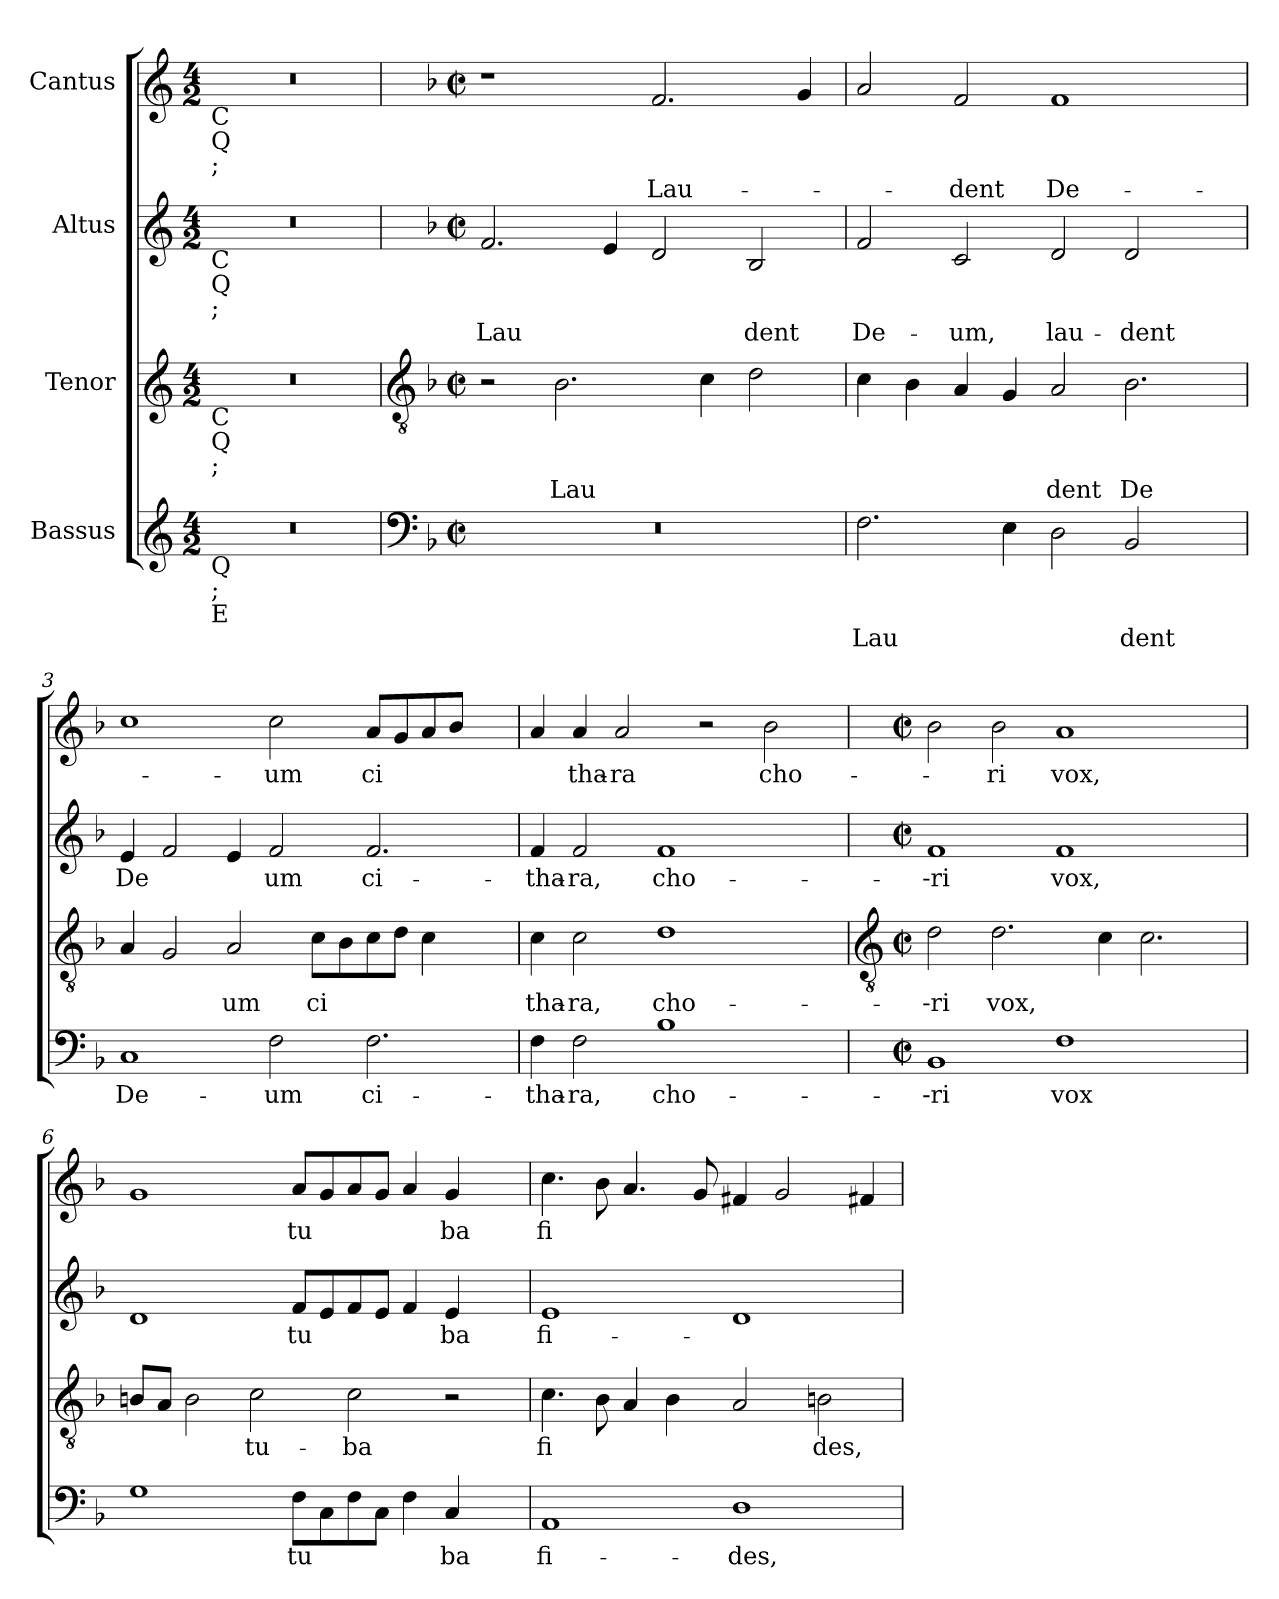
**kern	**text	**kern	**text	**kern	**text	**kern	**text
*part4	*part4	*part3	*part3	*part2	*part2	*part1	*part1
*staff4	*staff4	*staff3	*staff3	*staff2	*staff2	*staff1	*staff1
*I"Bassus	*	*I"Tenor	*	*I"Altus	*	*I"Cantus	*
*clefG2	*	*clefG2	*	*clefG2	*	*clefG2	*
*k[]	*	*k[]	*	*k[]	*	*k[]	*
*C:	*	*C:	*	*C:	*	*C:	*
*M4/2	*	*M4/2	*	*M4/2	*	*M4/2	*
=	=	=	=	=	=	=	=
!	!	!	!	!	!	!LO:TX:b:t=C	!
!	!	!	!	!	!	!LO:TX:b:t=Q	!
!	!	!	!	!	!	!LO:TX:b:t=;	!
!	!	!	!	!LO:TX:b:t=C	!	!	!
!	!	!	!	!LO:TX:b:t=Q	!	!	!
!	!	!	!	!LO:TX:b:t=;	!	!	!
!	!	!LO:TX:b:t=C	!	!	!	!	!
!	!	!LO:TX:b:t=Q	!	!	!	!	!
!	!	!LO:TX:b:t=;	!	!	!	!	!
!LO:TX:b:t=Q	!	!	!	!	!	!	!
!LO:TX:b:t=;	!	!	!	!	!	!	!
!LO:TX:b:t=E	!	!	!	!	!	!	!
0r	.	0r	.	0r	.	0r	.
!!LO:LB:g=z
=1	=1	=1	=1	=1	=1	=1	=1
*clefF4	*	*clefGv2	*	*	*	*	*
*k[b-]	*	*k[b-]	*	*k[b-]	*	*k[b-]	*
*F:	*	*F:	*	*F:	*	*F:	*
*M4/2	*	*M4/2	*	*M4/2	*	*M4/2	*
*met(c|)	*	*met(c|)	*	*met(c|)	*	*met(c|)	*
!	!	!	!	!	!LO:LY:b	!	!
0r	.	2r	.	2.f	Lau	1r	.
!	!	!	!LO:LY:b	!	!	!	!
.	.	2.B-	Lau	.	.	.	.
.	.	.	.	4e	.	.	.
!	!	!	!	!	!	!	!LO:LY:b
.	.	.	.	2d	.	2.f	Lau-
.	.	4c	.	.	.	.	.
!	!	!	!	!	!LO:LY:b	!	!
.	.	2d	.	2B-	dent	.	.
.	.	.	.	.	.	4g	.
=2	=2	=2	=2	=2	=2	=2	=2
!	!LO:LY:b	!	!	!	!LO:LY:b	!	!
2.F	Lau	4c	.	2f	De-	2a	.
.	.	4B-	.	.	.	.	.
!	!	!	!	!	!LO:LY:b	!	!LO:LY:b
.	.	4A	.	2c	-um,	2f	-dent
4E	.	4G	.	.	.	.	.
!	!	!	!LO:LY:b	!	!LO:LY:b	!	!LO:LY:b
2D	.	2A	dent	2d	lau-	1f	De-
!	!LO:LY:b	!	!LO:LY:b	!	!LO:LY:b	!	!
2BB-	dent	2.B-	De	2d	-dent	.	.
4ryy	.	.	.	4ryy	.	4ryy	.
=3	=3	=3	=3	=3	=3	=3	=3
!	!LO:LY:b	!	!	!	!LO:LY:b	!	!
1C	De-	4A	.	4e	De	1cc	.
.	.	2G	.	2f	.	.	.
!	!	!	!LO:LY:b	!	!	!	!
.	.	2A	um	4e	.	.	.
!	!LO:LY:b	!	!	!	!LO:LY:b	!	!LO:LY:b
2F	-um	.	.	2f	um	2cc	-um
!	!	!	!LO:LY:b	!	!	!	!
.	.	8cL	ci	.	.	.	.
.	.	8B-	.	.	.	.	.
!	!LO:LY:b	!	!	!	!LO:LY:b	!	!LO:LY:b
2.F	ci-	8c	.	2.f	ci-	8aL	ci
.	.	8dJ	.	.	.	8g	.
.	.	4c	.	.	.	8a	.
.	.	.	.	.	.	8b-J	.
.	.	4ryy	.	.	.	4ryy	.
=4	=4	=4	=4	=4	=4	=4	=4
!	!LO:LY:b	!	!LO:LY:b	!	!LO:LY:b	!	!
4F	-tha-	4c	tha-	4f	-tha-	4a	.
!	!LO:LY:b	!	!LO:LY:b	!	!LO:LY:b	!	!LO:LY:b
2F	-ra,	2c	-ra,	2f	-ra,	4a	tha-
!	!	!	!	!	!	!	!LO:LY:b
.	.	.	.	.	.	2a	-ra
!	!LO:LY:b	!	!LO:LY:b	!	!LO:LY:b	!	!
1B-	cho-	1d	cho-	1f	cho-	.	.
.	.	.	.	.	.	2r	.
!	!	!	!	!	!	!	!LO:LY:b
.	.	.	.	.	.	2b-	cho-
4ryy	.	4ryy	.	4ryy	.	.	.
!!LO:LB:g=z
=5	=5	=5	=5	=5	=5	=5	=5
*	*	*clefGv2	*	*	*	*	*
*M4/2	*	*M4/2	*	*M4/2	*	*M4/2	*
*met(c|)	*	*met(c|)	*	*met(c|)	*	*met(c|)	*
!	!LO:LY:b	!	!LO:LY:b	!	!LO:LY:b	!	!
1BB-	--ri	2d	--ri	1f	--ri	2b-	.
!	!	!	!LO:LY:b	!	!	!	!LO:LY:b
.	.	2.d	vox,	.	.	2b-	-ri
!	!LO:LY:b	!	!	!	!LO:LY:b	!	!LO:LY:b
1F	vox	.	.	1f	vox,	1a	vox,
.	.	4c	.	.	.	.	.
.	.	2.c	.	.	.	.	.
4ryy	.	.	.	4ryy	.	4ryy	.
=6	=6	=6	=6	=6	=6	=6	=6
1G	.	8BL	.	1d	.	1g	.
.	.	8AJ	.	.	.	.	.
.	.	2B	.	.	.	.	.
!	!	!	!LO:LY:b	!	!	!	!
.	.	2c	tu-	.	.	.	.
!	!LO:LY:b	!	!	!	!LO:LY:b	!	!LO:LY:b
8FL	tu	.	.	8fL	tu	8aL	tu
8C	.	.	.	8e	.	8g	.
!	!	!	!LO:LY:b	!	!	!	!
8F	.	2c	-ba	8f	.	8a	.
8CJ	.	.	.	8eJ	.	8gJ	.
4F	.	.	.	4f	.	4a	.
!	!LO:LY:b	!	!	!	!LO:LY:b	!	!LO:LY:b
4C	ba	2r	.	4e	ba	4g	ba
4ryy	.	.	.	4ryy	.	4ryy	.
=7	=7	=7	=7	=7	=7	=7	=7
!	!LO:LY:b	!	!LO:LY:b	!	!LO:LY:b	!	!LO:LY:b
1AA	fi-	4.c	fi	1e	fi-	4.cc	fi
.	.	8B-	.	.	.	8b-	.
.	.	4A	.	.	.	4.a	.
.	.	4B-	.	.	.	.	.
.	.	.	.	.	.	8g	.
!	!LO:LY:b	!	!	!	!	!	!
1D	-des,	2A	.	1d	.	4f#X	.
.	.	.	.	.	.	2g	.
!	!	!	!LO:LY:b	!	!	!	!
.	.	2Bn	des,	.	.	.	.
.	.	.	.	.	.	4f#X	.
=	=	=	=	=	=	=	=
*-	*-	*-	*-	*-	*-	*-	*-
